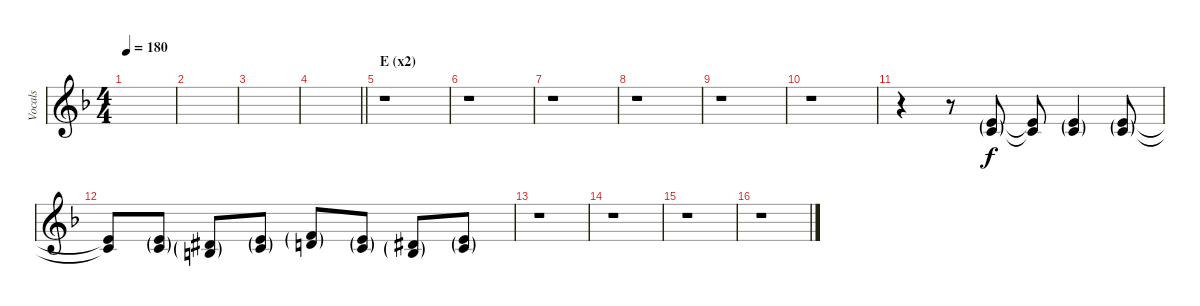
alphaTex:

\track ("Vocals" "Vocals") {instrument lead6voice}
\staff {score}
\tuning (B3 Gb3 D3 A2 E2 B1) {hide}
\ts (4 4)
\tempo 180
\clef g2
\ks f
|
|
|
\barLineRight lightlight
|
\section ("" "E (x2)")
r.1 |
r.1 |
r.1 |
r.1 |
r.1 |
r.1 |
r.4 r.8 (5.1{g} 6.2{g}).8 (5.1{t} 6.2{t}).8 (5.1{g} 6.2{g}).4 (5.1{g} 6.2{g}).8 |
(5.1{t} 6.2{t}).8 (5.1{g} 6.2{g}).8 (4.1{g acc #} 5.2{g}).8 (5.1{g} 6.2{g}).8 (6.1{g} 8.2{g}).8 (5.1{g} 6.2{g}).8 (4.1{g acc #} 5.2{g}).8 (5.1{g} 6.2{g}).8 |
r.1 |
r.1 |
r.1 |
r.1
